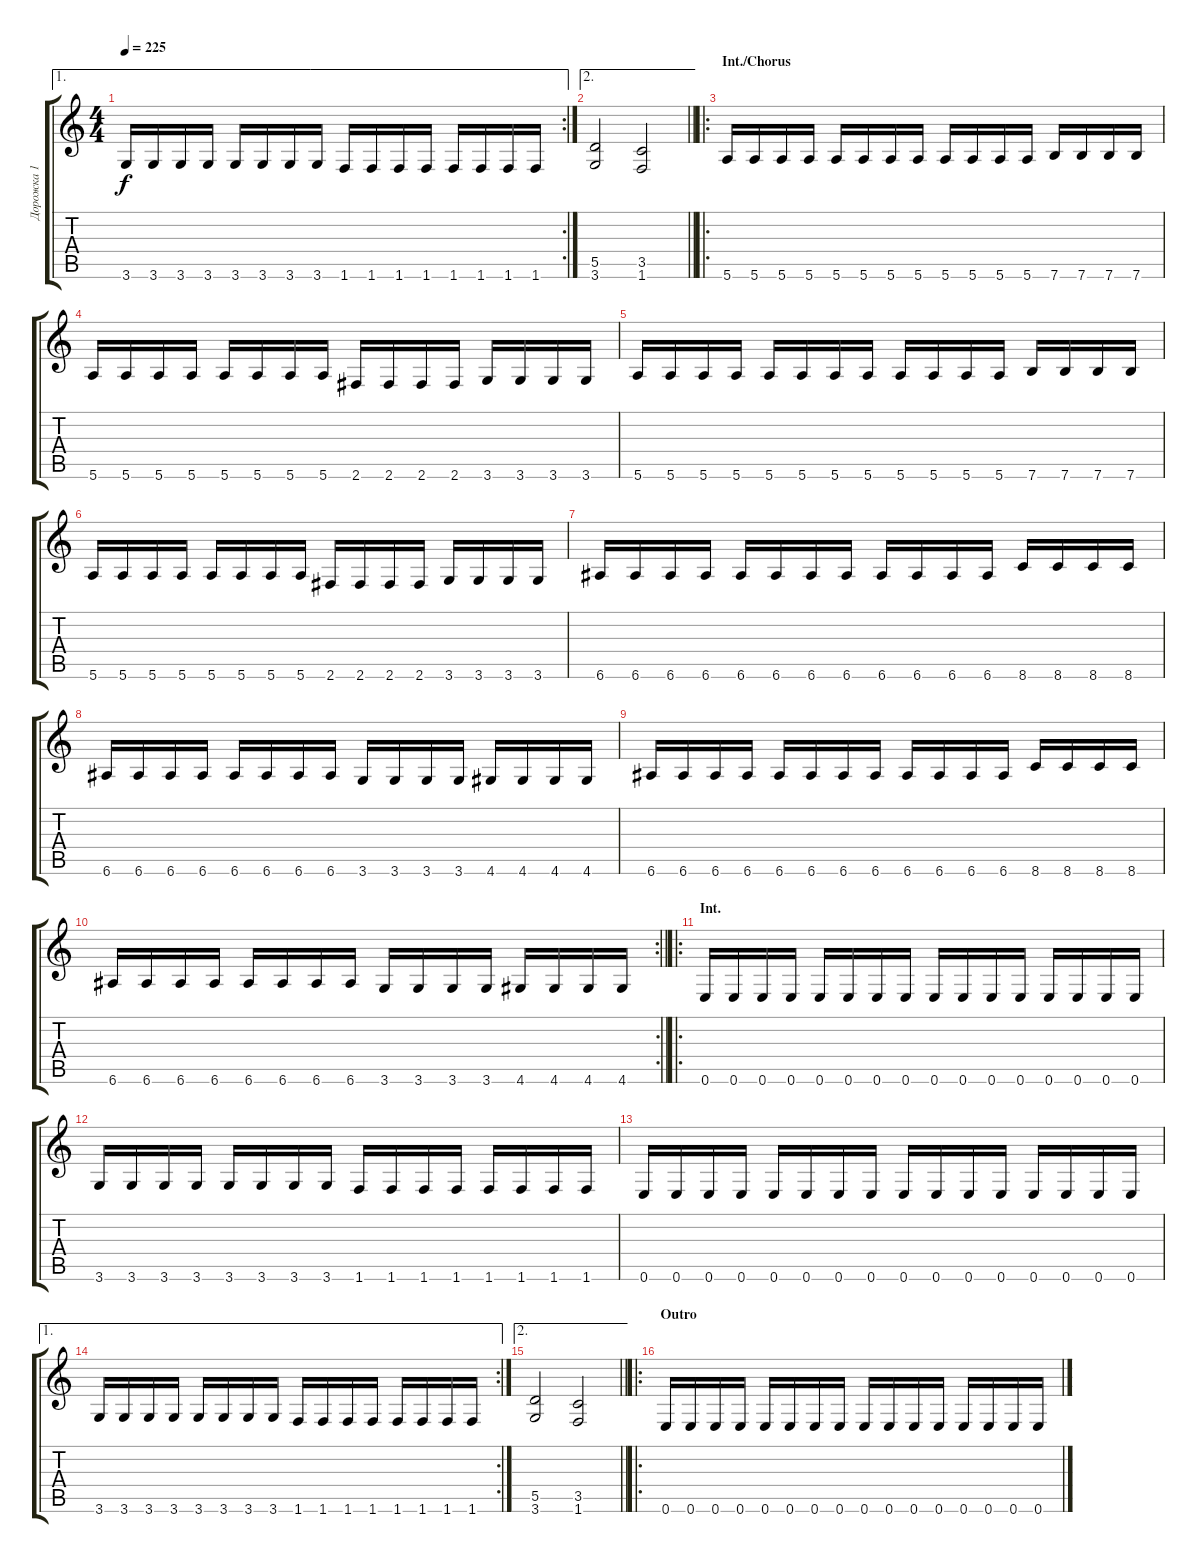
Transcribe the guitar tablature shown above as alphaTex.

\track ("Дорожка 1" "Дорожка 1") {instrument overdrivenguitar}
\staff {score tabs}
\tuning (E4 B3 G3 D3 A2 E2) {hide}
\ae 1
\rc 2
\ts (4 4)
\tempo 225
\clef g2
\ks c
3.6.16{dy f} 3.6.16 3.6.16 3.6.16 3.6.16 3.6.16 3.6.16 3.6.16 1.6.16 1.6.16 1.6.16 1.6.16 1.6.16 1.6.16 1.6.16 1.6.16 |
\ae 2
\barLineRight lightlight
(5.5 3.6).2 (3.5 1.6).2 |
\ro
\section ("" "Int./Chorus")
5.6.16 5.6.16 5.6.16 5.6.16 5.6.16 5.6.16 5.6.16 5.6.16 5.6.16 5.6.16 5.6.16 5.6.16 7.6.16 7.6.16 7.6.16 7.6.16 |
5.6.16 5.6.16 5.6.16 5.6.16 5.6.16 5.6.16 5.6.16 5.6.16 2.6.16 2.6.16 2.6.16 2.6.16 3.6.16 3.6.16 3.6.16 3.6.16 |
5.6.16 5.6.16 5.6.16 5.6.16 5.6.16 5.6.16 5.6.16 5.6.16 5.6.16 5.6.16 5.6.16 5.6.16 7.6.16 7.6.16 7.6.16 7.6.16 |
5.6.16 5.6.16 5.6.16 5.6.16 5.6.16 5.6.16 5.6.16 5.6.16 2.6.16 2.6.16 2.6.16 2.6.16 3.6.16 3.6.16 3.6.16 3.6.16 |
6.6.16 6.6.16 6.6.16 6.6.16 6.6.16 6.6.16 6.6.16 6.6.16 6.6.16 6.6.16 6.6.16 6.6.16 8.6.16 8.6.16 8.6.16 8.6.16 |
6.6.16 6.6.16 6.6.16 6.6.16 6.6.16 6.6.16 6.6.16 6.6.16 3.6.16 3.6.16 3.6.16 3.6.16 4.6.16 4.6.16 4.6.16 4.6.16 |
6.6.16 6.6.16 6.6.16 6.6.16 6.6.16 6.6.16 6.6.16 6.6.16 6.6.16 6.6.16 6.6.16 6.6.16 8.6.16 8.6.16 8.6.16 8.6.16 |
\rc 2
\barLineRight lightlight
6.6.16 6.6.16 6.6.16 6.6.16 6.6.16 6.6.16 6.6.16 6.6.16 3.6.16 3.6.16 3.6.16 3.6.16 4.6.16 4.6.16 4.6.16 4.6.16 |
\ro
\section ("" "Int.")
0.6.16 0.6.16 0.6.16 0.6.16 0.6.16 0.6.16 0.6.16 0.6.16 0.6.16 0.6.16 0.6.16 0.6.16 0.6.16 0.6.16 0.6.16 0.6.16 |
3.6.16 3.6.16 3.6.16 3.6.16 3.6.16 3.6.16 3.6.16 3.6.16 1.6.16 1.6.16 1.6.16 1.6.16 1.6.16 1.6.16 1.6.16 1.6.16 |
0.6.16 0.6.16 0.6.16 0.6.16 0.6.16 0.6.16 0.6.16 0.6.16 0.6.16 0.6.16 0.6.16 0.6.16 0.6.16 0.6.16 0.6.16 0.6.16 |
\ae 1
\rc 2
3.6.16 3.6.16 3.6.16 3.6.16 3.6.16 3.6.16 3.6.16 3.6.16 1.6.16 1.6.16 1.6.16 1.6.16 1.6.16 1.6.16 1.6.16 1.6.16 |
\ae 2
\barLineRight lightlight
(5.5 3.6).2 (3.5 1.6).2 |
\ro
\section ("" "Outro")
0.6.16 0.6.16 0.6.16 0.6.16 0.6.16 0.6.16 0.6.16 0.6.16 0.6.16 0.6.16 0.6.16 0.6.16 0.6.16 0.6.16 0.6.16 0.6.16
